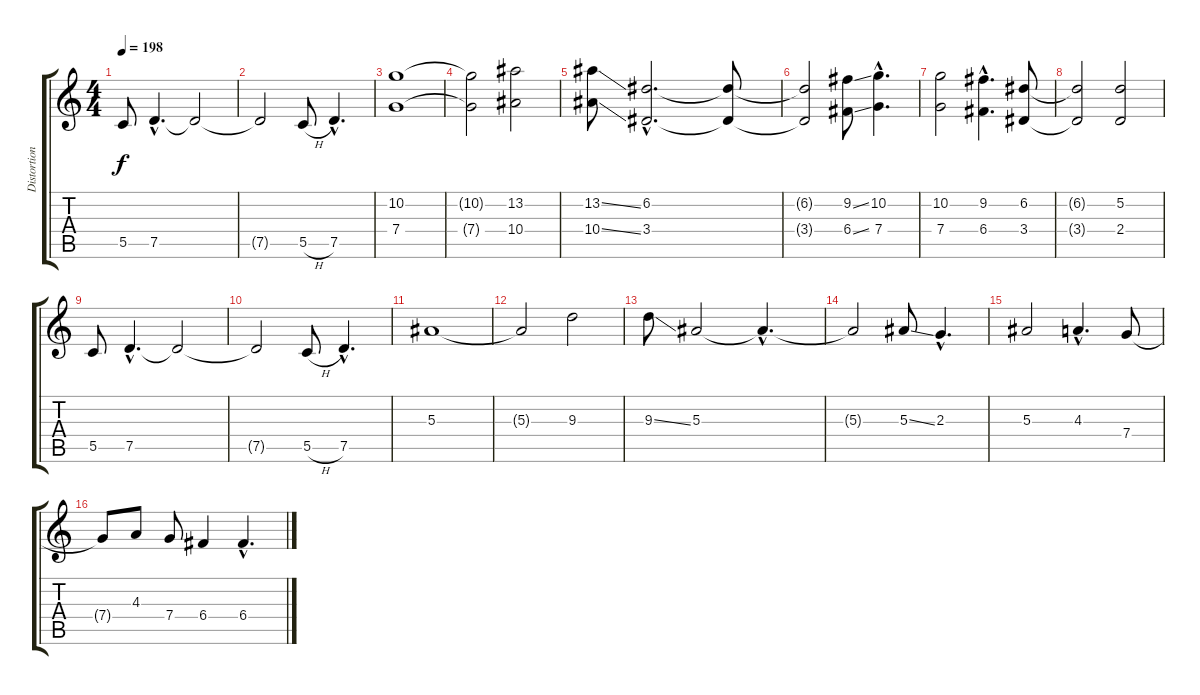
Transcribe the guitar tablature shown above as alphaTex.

\track ("Distortion Guitar 2" "Distortion") {instrument distortionguitar}
\staff {score tabs}
\tuning (D4 A3 F3 C3 G2 D2) {hide}
\ts (4 4)
\tempo 198
\clef g2
\ks c
5.5.8{dy f volume 16 balance 4 instrument overdrivenguitar} 7.5{hac}.4{d} 7.5{t}.2 |
7.5{t}.2 5.5{h}.8 7.5{hac}.4{d} |
(10.2 7.4).1 |
(10.2{t} 7.4{t}).2 (13.2 10.4).2 |
(13.2{ss} 10.4{ss}).8 (6.2{hac} 3.4{hac}).2{d} (6.2{t} 3.4{t}).8 |
(6.2{t} 3.4{t}).2 (9.2{ss} 6.4{ss}).8 (10.2{hac} 7.4{hac}).4{d} |
(10.2 7.4).2 (9.2{hac} 6.4{hac}).4{d} (6.2 3.4).8 |
(6.2{t} 3.4{t}).2 (5.2 2.4).2 |
5.5.8 7.5{hac}.4{d} 7.5{t}.2 |
7.5{t}.2 5.5{h}.8 7.5{hac}.4{d} |
5.3.1 |
5.3{t}.2 9.3.2 |
9.3{ss}.8 5.3.2 5.3{hac t}.4{d} |
5.3{t}.2 5.3{ss}.8 2.3{hac}.4{d} |
5.3.2 4.3{hac}.4{d} 7.4.8 |
7.4{t}.8 4.3.8 7.4.8 6.4.4 6.4{hac}.4{d}
